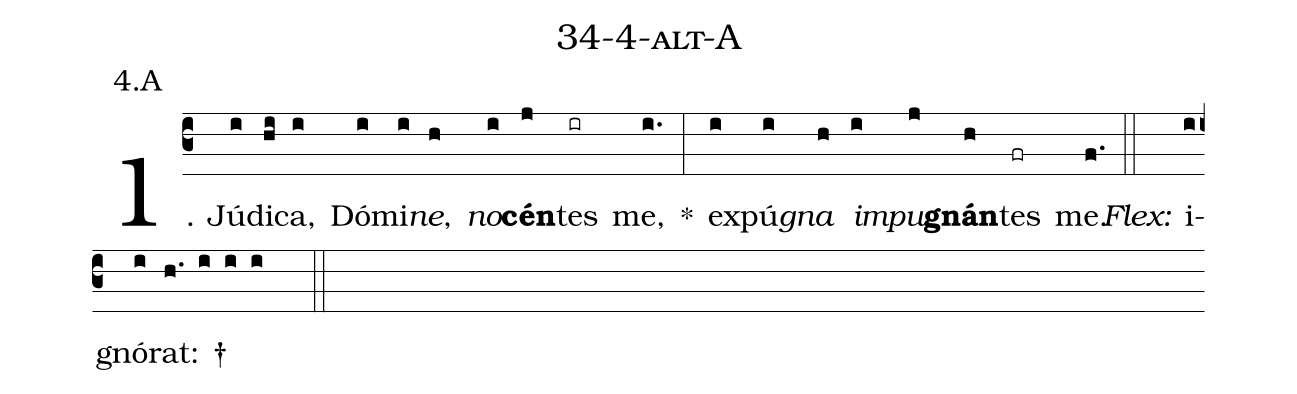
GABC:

name: 34-4-alt-A;
annotation: 4.A;
%%
(c3)1. Jú(i)di(hi)ca,(i) Dó(i)mi(i)<i>ne</i>,(h) <i>no</i>(i)<b>cén</b>(j)tes(ir) me,(i.) *(:) ex(i)pú(i)<i>gna</i>(h) <i>im</i>(i)<i>pu</i>(j)<b>gnán</b>(h)tes(fr) me.(f.) (::)
<i>Flex:</i>()  i(i)gnó(i)rat: †(h. i i i  ::)
